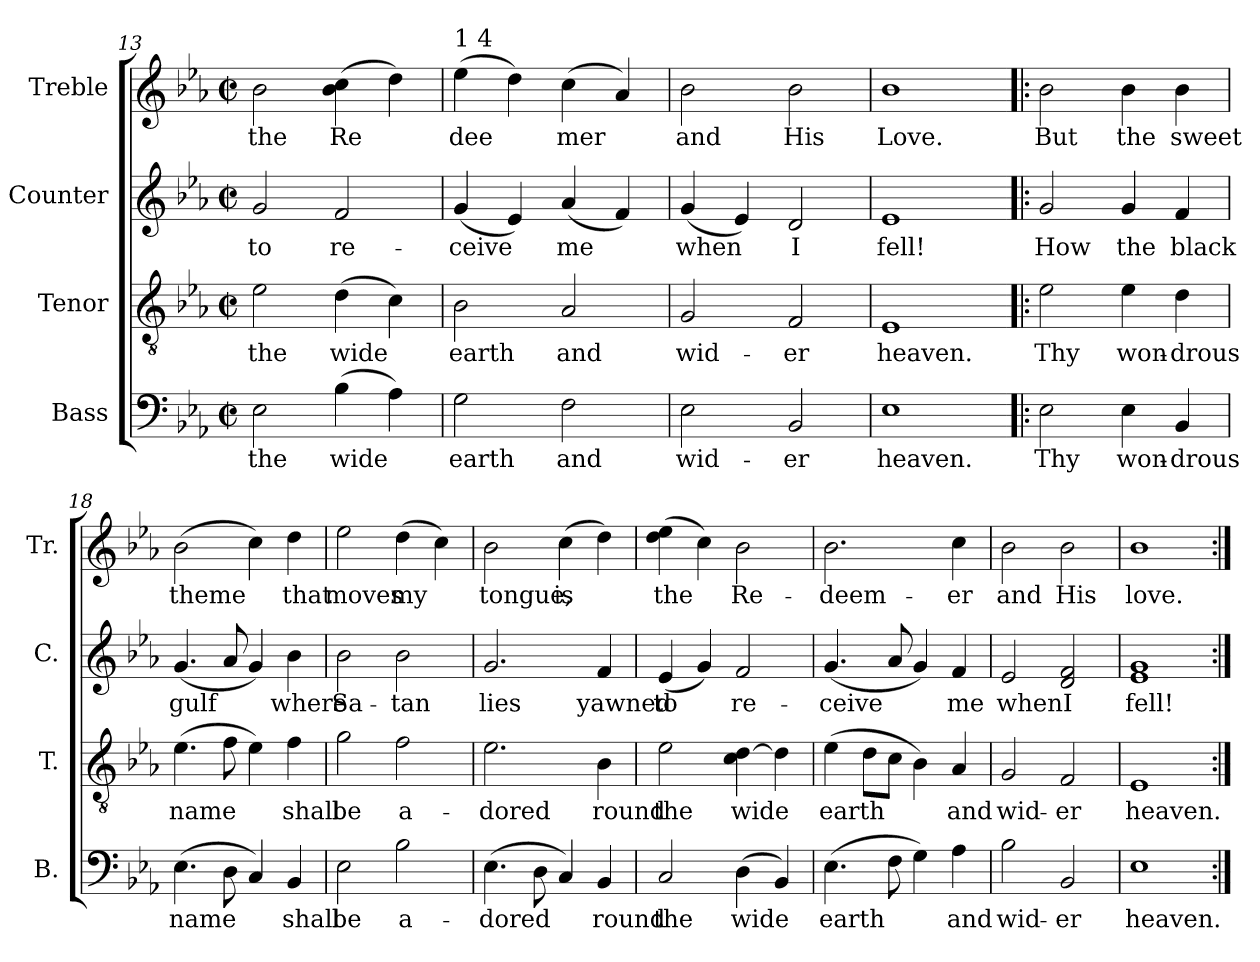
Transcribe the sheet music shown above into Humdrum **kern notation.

**kern	**text	**kern	**text	**kern	**text	**kern	**text
*part4	*part4	*part3	*part3	*part2	*part2	*part1	*part1
*staff4	*staff4	*staff3	*staff3	*staff2	*staff2	*staff1	*staff1
*I"Bass	*	*I"Tenor	*	*I"Counter	*	*I"Treble	*
*I'B.	*	*I'T.	*	*I'C.	*	*I'Tr.	*
*clefF4	*	*clefGv2	*	*clefG2	*	*clefG2	*
*k[b-e-a-]	*	*k[b-e-a-]	*	*k[b-e-a-]	*	*k[b-e-a-]	*
*E-:	*	*E-:	*	*E-:	*	*E-:	*
*M2/2	*	*M2/2	*	*M2/2	*	*M2/2	*
*met(c|)	*	*met(c|)	*	*met(c|)	*	*met(c|)	*
=13	=13	=13	=13	=13	=13	=13	=13
!	!LO:LY:a:rj	!	!LO:LY:b:rj	!	!LO:LY:b:rj	!	!LO:LY:b:rj
2E-\	the	2e-\	the	2g/	to	2b-\	the
!	!LO:LY:a:rj	!	!LO:LY:b:rj	!	!LO:LY:b:rj	!	!LO:LY:b:rj
(<4B-\	wide	(>4d\	wide	2f/	re-	(>4b-\> 4cc\>	Re-
!	!LO:LY:a:rj	!	!LO:LY:b:rj	!	!	!	!LO:LY:b:rj
4A-\)	.	4c\)	.	.	.	4dd\)	--
!!LO:LB:g=z
=14	=14	=14	=14	=14	=14	=14	=14
!	!	!	!	!	!	!LO:TX:a:t=1 4	!
!	!LO:LY:a:rj	!	!LO:LY:b:rj	!	!LO:LY:b:rj	!	!LO:LY:b:rj
2G\	earth	2B-\	earth	(<4g/	-ceive	(>4ee-\	-dee-
!	!	!	!	!	!LO:LY:b:rj	!	!LO:LY:b:rj
.	.	.	.	4e-/)	.	4dd\)	--
!	!LO:LY:a:rj	!	!LO:LY:b:rj	!	!LO:LY:b:rj	!	!LO:LY:b:rj
2F\	and	2A-/	and	(<4a-/	me	(>4cc\	-mer
!	!	!	!	!	!LO:LY:b:rj	!	!LO:LY:b:rj
.	.	.	.	4f/)	.	4a-/)	.
=15	=15	=15	=15	=15	=15	=15	=15
!	!LO:LY:a:rj	!	!LO:LY:b:rj	!	!LO:LY:b:rj	!	!LO:LY:b:rj
2E-\	wid-	2G/	wid-	(<4g/	when	2b-\	and
!	!	!	!	!	!LO:LY:b:rj	!	!
.	.	.	.	4e-/)	.	.	.
!	!LO:LY:a:rj	!	!LO:LY:b:rj	!	!LO:LY:b:rj	!	!LO:LY:b:rj
2BB-/	-er	2F/	-er	2d/	I	2b-\	His
=16	=16	=16	=16	=16	=16	=16	=16
!	!LO:LY:a:rj	!	!LO:LY:b:rj	!	!LO:LY:b:rj	!	!LO:LY:b:rj
1E-	heaven.	1E-	heaven.	1e-	fell!	1b-	Love.
=17!|:	=17!|:	=17!|:	=17!|:	=17!|:	=17!|:	=17!|:	=17!|:
!	!LO:LY:a:rj	!	!LO:LY:b:rj	!	!LO:LY:b:rj	!	!LO:LY:b:rj
2E-\	Thy	2e-\	Thy	2g/	How	2b-\	But
!	!LO:LY:a:rj	!	!LO:LY:b:rj	!	!LO:LY:b:rj	!	!LO:LY:b:rj
4E-\	won-	4e-\	won-	4g/	the	4b-\	the
!	!LO:LY:a:rj	!	!LO:LY:b:rj	!	!LO:LY:b:rj	!	!LO:LY:b:rj
4BB-/	-drous	4d\	-drous	4f/	black	4b-\	sweet
=18	=18	=18	=18	=18	=18	=18	=18
!	!LO:LY:a:rj	!	!LO:LY:b:rj	!	!LO:LY:b:rj	!	!LO:LY:b:rj
(>4.E-\	name	(>4.e-\	name	(<4.g/	gulf	(>2b-\	theme
!	!LO:LY:a:rj	!	!LO:LY:b:rj	!	!LO:LY:b:rj	!	!
8D\	.	8f\	.	8a-/	.	.	.
!	!LO:LY:a:rj	!	!LO:LY:b:rj	!	!LO:LY:b:rj	!	!LO:LY:b:rj
4C/)	.	4e-\)	.	4g/)	.	4cc\)	.
!	!LO:LY:a:rj	!	!LO:LY:b:rj	!	!LO:LY:b:rj	!	!LO:LY:b:rj
4BB-/	shall	4f\	shall	4b-\	where	4dd\	that
=19	=19	=19	=19	=19	=19	=19	=19
!	!LO:LY:a:rj	!	!LO:LY:b:rj	!	!LO:LY:b:rj	!	!LO:LY:b:rj
2E-\	be	2g\	be	2b-\	Sa-	2ee-\	moves
!	!LO:LY:a:rj	!	!LO:LY:b:rj	!	!LO:LY:b:rj	!	!LO:LY:b:rj
2B-\	a-	2f\	a-	2b-\	-tan	(>4dd\	my
!	!	!	!	!	!	!	!LO:LY:b:rj
.	.	.	.	.	.	4cc\)	.
!!LO:PB:g=z
=20	=20	=20	=20	=20	=20	=20	=20
!	!LO:LY:a:rj	!	!LO:LY:b:rj	!	!LO:LY:b:rj	!	!LO:LY:b:rj
(>4.E-\	-dored	2.e-\	-dored	2.g/	lies	2b-\	tongue,
!	!LO:LY:a:rj	!	!	!	!	!	!
8D\	.	.	.	.	.	.	.
!	!LO:LY:a:rj	!	!	!	!	!	!LO:LY:b:rj
4C/)	.	.	.	.	.	(>4cc\	is
!	!LO:LY:a:rj	!	!LO:LY:b:rj	!	!LO:LY:b:rj	!	!LO:LY:b:rj
4BB-/	round	4B-\	round	4f/	yawned	4dd\)	.
=21	=21	=21	=21	=21	=21	=21	=21
!	!LO:LY:a:rj	!	!LO:LY:b:rj	!	!LO:LY:b:rj	!	!LO:LY:b:rj
2C/	the	2e-\	the	(<4e-/	to	(>4ee-\> 4dd\>	the
!	!	!	!	!	!LO:LY:b:rj	!	!LO:LY:b:rj
.	.	.	.	4g/)	.	4cc\)	.
!	!LO:LY:a:rj	!	!LO:LY:b:rj	!	!LO:LY:b:rj	!	!LO:LY:b:rj
(>4D\	wide	[>4d\> 4c\>	wide	2f/	re-	2b-\	Re-
!	!LO:LY:a:rj	!	!LO:LY:b:rj	!	!	!	!
4BB-/)	.	4d\]	.	.	.	.	.
=22	=22	=22	=22	=22	=22	=22	=22
!	!LO:LY:a:rj	!	!LO:LY:b:rj	!	!LO:LY:b:rj	!	!LO:LY:b:rj
(>4.E-\	earth	(>4e-\	earth	(<4.g/	-ceive	2.b-\	-deem-
!	!	!	!LO:LY:b:rj	!	!	!	!
.	.	8d\L	.	.	.	.	.
!	!LO:LY:a:rj	!	!LO:LY:b:rj	!	!LO:LY:b:rj	!	!
8F\	.	8c\J	.	8a-/	.	.	.
!	!LO:LY:a:rj	!	!LO:LY:b:rj	!	!LO:LY:b:rj	!	!
4G\)	.	4B-\)	.	4g/)	.	.	.
!	!LO:LY:a:rj	!	!LO:LY:b:rj	!	!LO:LY:b:rj	!	!LO:LY:b:rj
4A-\	and	4A-/	and	4f/	me	4cc\	-er
=23	=23	=23	=23	=23	=23	=23	=23
!	!LO:LY:a:rj	!	!LO:LY:b:rj	!	!LO:LY:b:rj	!	!LO:LY:b:rj
2B-\	wid-	2G/	wid-	2e-/	when	2b-\	and
!	!LO:LY:a:rj	!	!LO:LY:b:rj	!	!LO:LY:b:rj	!	!LO:LY:b:rj
2BB-/	-er	2F/	-er	2f/ 2d/	I	2b-\	His
=24	=24	=24	=24	=24	=24	=24	=24
!	!LO:LY:a:rj	!	!LO:LY:b:rj	!	!LO:LY:b:rj	!	!LO:LY:b:rj
1E-	heaven.	1E-	heaven.	1g 1e-	fell!	1b-	love.
=:|!	=:|!	=:|!	=:|!	=:|!	=:|!	=:|!	=:|!
*-	*-	*-	*-	*-	*-	*-	*-
